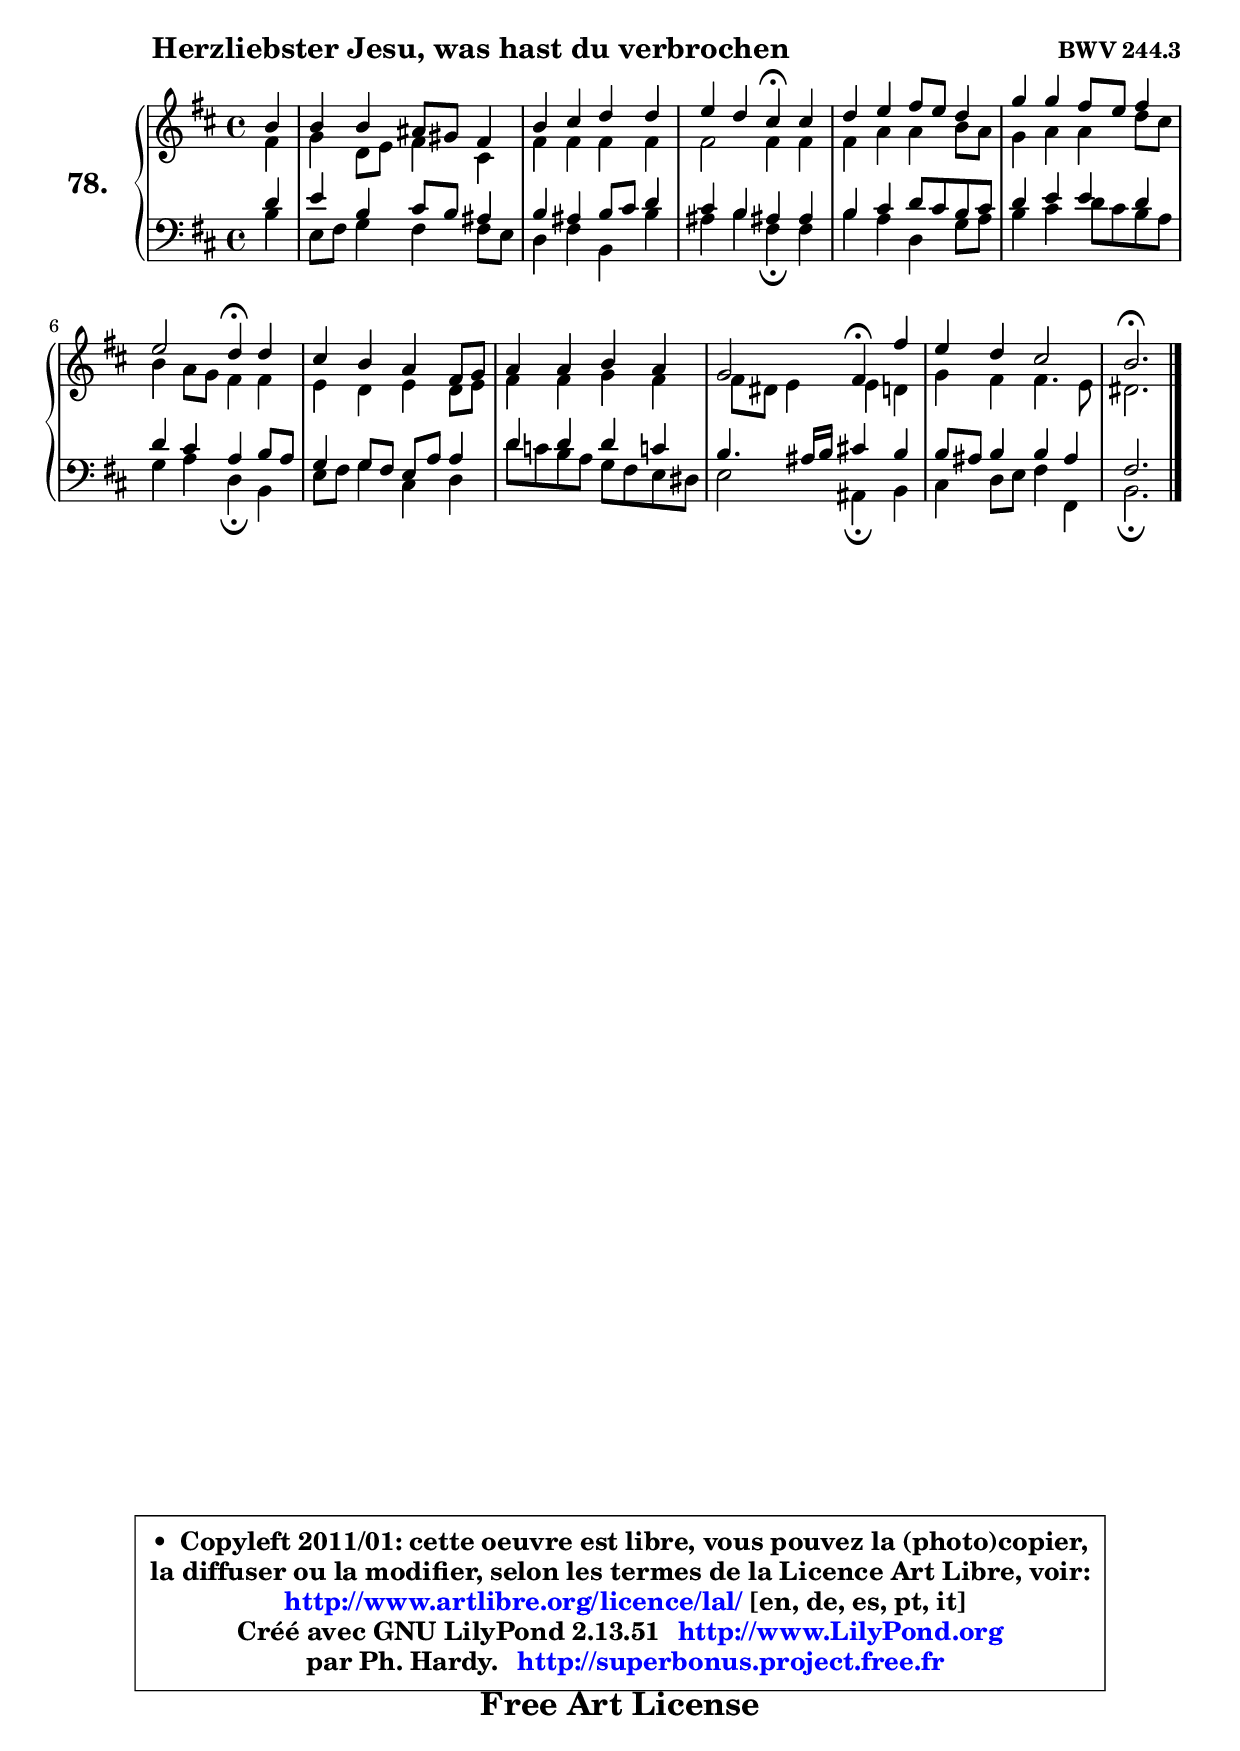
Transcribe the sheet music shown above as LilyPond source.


\version "2.13.51"

    \paper {
%	system-system-spacing #'padding = #0.1
%	score-system-spacing #'padding = #0.1
%	ragged-bottom = ##f
%	ragged-last-bottom = ##f
	}

    \header {
      opus = \markup { \bold "BWV 244.3" }
      piece = \markup { \hspace #9 \fontsize #2 \bold "Herzliebster Jesu, was hast du verbrochen" }
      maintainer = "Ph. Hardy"
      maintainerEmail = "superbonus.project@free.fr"
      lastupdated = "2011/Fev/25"
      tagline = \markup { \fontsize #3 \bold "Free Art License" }
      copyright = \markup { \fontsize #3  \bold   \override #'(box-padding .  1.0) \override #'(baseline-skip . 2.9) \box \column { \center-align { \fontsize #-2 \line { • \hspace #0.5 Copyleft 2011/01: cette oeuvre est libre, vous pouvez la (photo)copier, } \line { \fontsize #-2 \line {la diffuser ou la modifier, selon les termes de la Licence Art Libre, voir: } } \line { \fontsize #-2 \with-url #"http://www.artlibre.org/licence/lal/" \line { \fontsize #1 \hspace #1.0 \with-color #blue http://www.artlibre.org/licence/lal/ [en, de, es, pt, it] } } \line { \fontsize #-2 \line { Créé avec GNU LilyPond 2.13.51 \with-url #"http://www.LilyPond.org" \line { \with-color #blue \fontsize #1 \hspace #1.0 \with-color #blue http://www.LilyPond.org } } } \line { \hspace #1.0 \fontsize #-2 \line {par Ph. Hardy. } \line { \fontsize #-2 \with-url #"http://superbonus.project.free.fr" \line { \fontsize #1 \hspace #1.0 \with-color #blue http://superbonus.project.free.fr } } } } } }

	  }

  guidemidi = {
        r4 |
        R1 |
        R1 |
        r2 \tempo 4 = 30 r4 \tempo 4 = 78 r4 |
        R1 |
        R1 |
        r2 \tempo 4 = 30 r4 \tempo 4 = 78 r4 |
        R1 |
        R1 |
        r2 \tempo 4 = 30 r4 \tempo 4 = 78 r4 |
        R1 |
        \tempo 4 = 40 r2. 
	}

  upper = {
	\time 4/4
	\key b \minor
	\clef treble
	\partial 4
	\voiceOne
	<< { 
	% SOPRANO
	\set Voice.midiInstrument = "acoustic grand"
	\relative c'' {
        b4 |
        b4 b ais8 gis fis4 |
        b4 cis d d |
        e4 d cis\fermata cis |
        d4 e fis8 e d4 |
        g4 g fis8 e fis4 |
        e2 d4\fermata d |
        cis4 b a fis8 g |
        a4 a b a |
        g2 fis4\fermata fis' |
        e4 d cis2 |
        b2.\fermata
        \bar "|."
	} % fin de relative
	}

	\context Voice="1" { \voiceTwo 
	% ALTO
	\set Voice.midiInstrument = "acoustic grand"
	\relative c' {
        fis4 |
        g4 d8 e fis4 cis |
        fis4 fis fis fis |
        fis2 fis4 fis |
        fis4 a a b8 a |
        g4 a a d8 cis |
        b4 a8 g fis4 fis |
        e4 d e d8 e |
        fis4 fis g fis |
        fis8 dis e4 e d4 |
        g4 fis fis4. e8 |
        dis2.
        \bar "|."
	} % fin de relative
	\oneVoice
	} >>
	}

    lower = {
	\time 4/4
	\key b \minor
	\clef bass
	\partial 4
	\voiceOne
	<< { 
	% TENOR
	\set Voice.midiInstrument = "acoustic grand"
	\relative c' {
        d4 |
        e4 b cis8 b ais4 |
        b4 ais b8 cis d4 |
        cis4 b ais! ais |
        b4 cis d8 cis b cis |
        d4 e e d |
        d4 cis a b8 a |
        g4 g8 fis e8 a a4 |
        d4 d d c! |
        b4. ais16 b cis!4 b |
        b8 ais b4 b ais |
        fis2.
        \bar "|."
	} % fin de relative
	}
	\context Voice="1" { \voiceTwo 
	% BASS
	\set Voice.midiInstrument = "acoustic grand"
	\relative c' {
        b4 |
        e,8 fis g4 fis fis8 e |
        d4 fis b, b' |
        ais4 b fis\fermata fis |
        b4 a d, g8 a |
        b4 cis d8 cis b a |
        g4 a d,\fermata b |
        e8 fis g4 cis, d |
        d'8 c b a g fis e dis |
        e2 ais,4\fermata b |
        cis4 d8 e fis4 fis, |
        b2.\fermata
        \bar "|."
	} % fin de relative
	\oneVoice
	} >>
	}


    \score { 

	\new PianoStaff <<
	\set PianoStaff.instrumentName = \markup { \bold \huge "78." }
	\new Staff = "upper" \upper
	\new Staff = "lower" \lower
	>>

    \layout {
%	ragged-last = ##f
	   }

         } % fin de score

  \score {
    \unfoldRepeats { << \guidemidi \upper \lower >> }
    \midi {
    \context {
     \Staff
      \remove "Staff_performer"
               }

     \context {
      \Voice
       \consists "Staff_performer"
                }

     \context { 
      \Score
      tempoWholesPerMinute = #(ly:make-moment 78 4)
		}
	    }
	}

